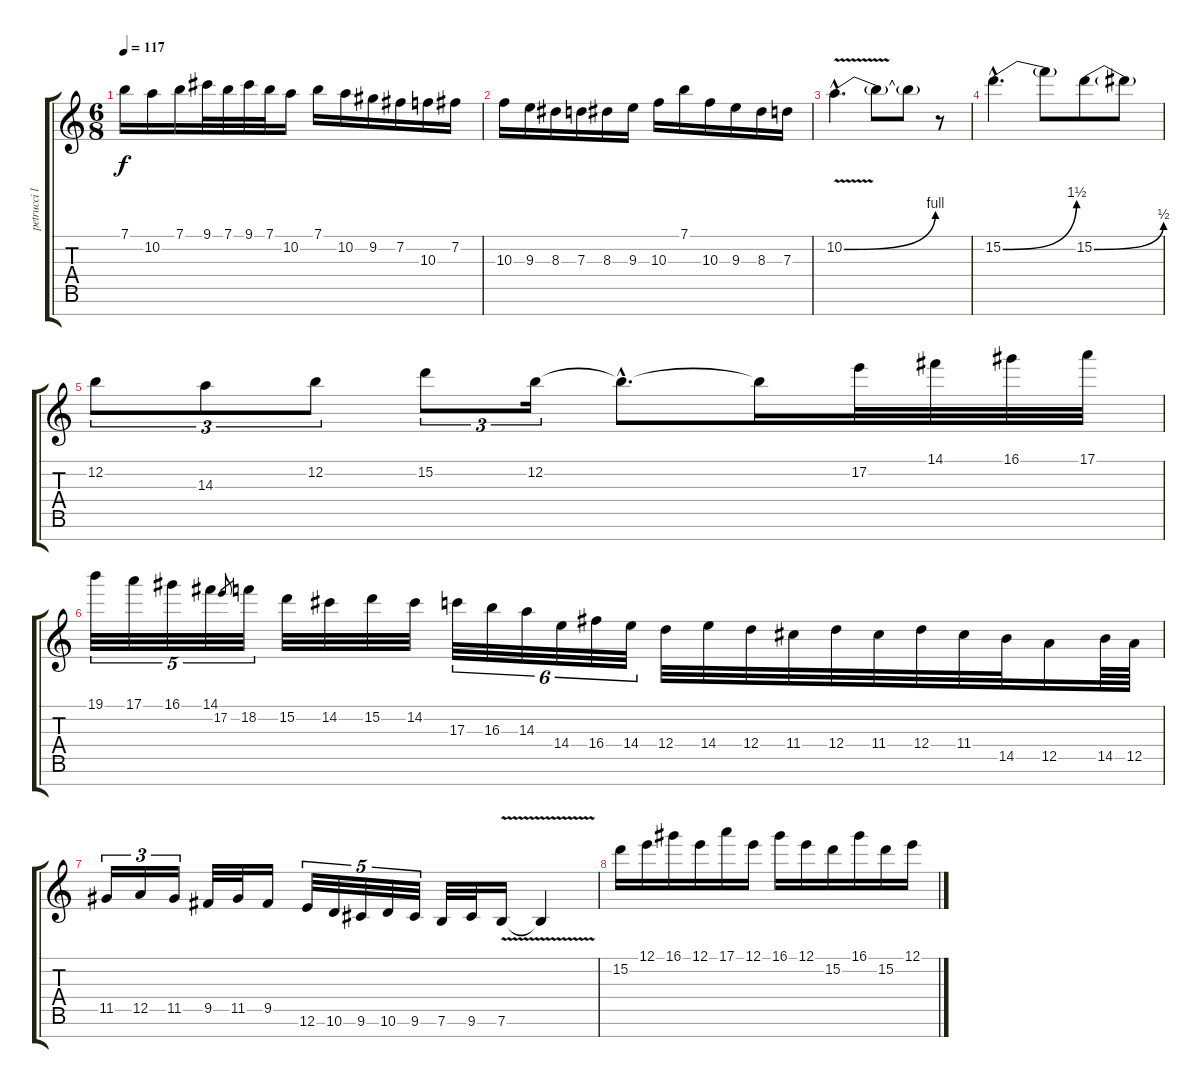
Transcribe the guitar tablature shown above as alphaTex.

\track ("petrucci lead 7str." "petrucci l") {instrument distortionguitar}
\staff {score tabs}
\tuning (E4 B3 G3 D3 A2 E2 B1) {hide}
\ts (6 8)
\tempo 117
\clef g2
\ks c
7.1.16{dy f} 10.2.16 7.1.16 9.1.32 7.1.32 9.1.32 7.1.32 10.2.16 7.1.16 10.2.16 9.2.16 7.2.16 10.3.16 7.2.16 |
10.3.16 9.3.16 8.3.16 7.3.16 8.3.16 9.3.16 10.3.16 7.1.16 10.3.16 9.3.16 8.3.16 7.3.16 |
10.2{be (bend 0 0 60 4) v hac}.4{d} 10.2{t}.8 10.2{t}.8 r.8 |
15.2{be (bend 0 0 60 6) hac}.4{d} 15.2{t}.8 15.2{be (bend 0 0 60 2)}.8 15.2{t}.8 |
12.2.8{tu (3 2)} 14.3.8{tu (3 2)} 12.2.8{tu (3 2)} 15.2.8{tu (3 2)} 12.2.16{tu (3 2)} 12.2{hac t}.8{d} 12.2{t}.16 17.2.32 14.1.32 16.1.32 17.1.32 |
19.1.32{tu (5 4)} 17.1.32{tu (5 4)} 16.1.32{tu (5 4)} 14.1.32{tu (5 4)} 17.2.8{gr} 18.2.32{tu (5 4)} 15.2.32 14.2.32 15.2.32 14.2.32 17.3.32{tu (6 4)} 16.3.32{tu (6 4)} 14.3.32{tu (6 4)} 14.4.32{tu (6 4)} 16.4.32{tu (6 4)} 14.4.32{tu (6 4)} 12.4.32 14.4.32 12.4.32 11.4.32 12.4.32 11.4.32 12.4.32 11.4.32 14.5.32 12.5.16 14.5.64 12.5.64 |
11.5.16{tu (3 2)} 12.5.16{tu (3 2)} 11.5.16{tu (3 2)} 9.5.32 11.5.32 9.5.16 12.6.32{tu (5 4)} 10.6.32{tu (5 4)} 9.6.32{tu (5 4)} 10.6.32{tu (5 4)} 9.6.32{tu (5 4)} 7.6.32 9.6.32 7.6{v}.16 7.6{t}.4 |
15.2.16 12.1.16 16.1.16 12.1.16 17.1.16 12.1.16 16.1.16 12.1.16 15.2.16 16.1.16 15.2.16 12.1.16
